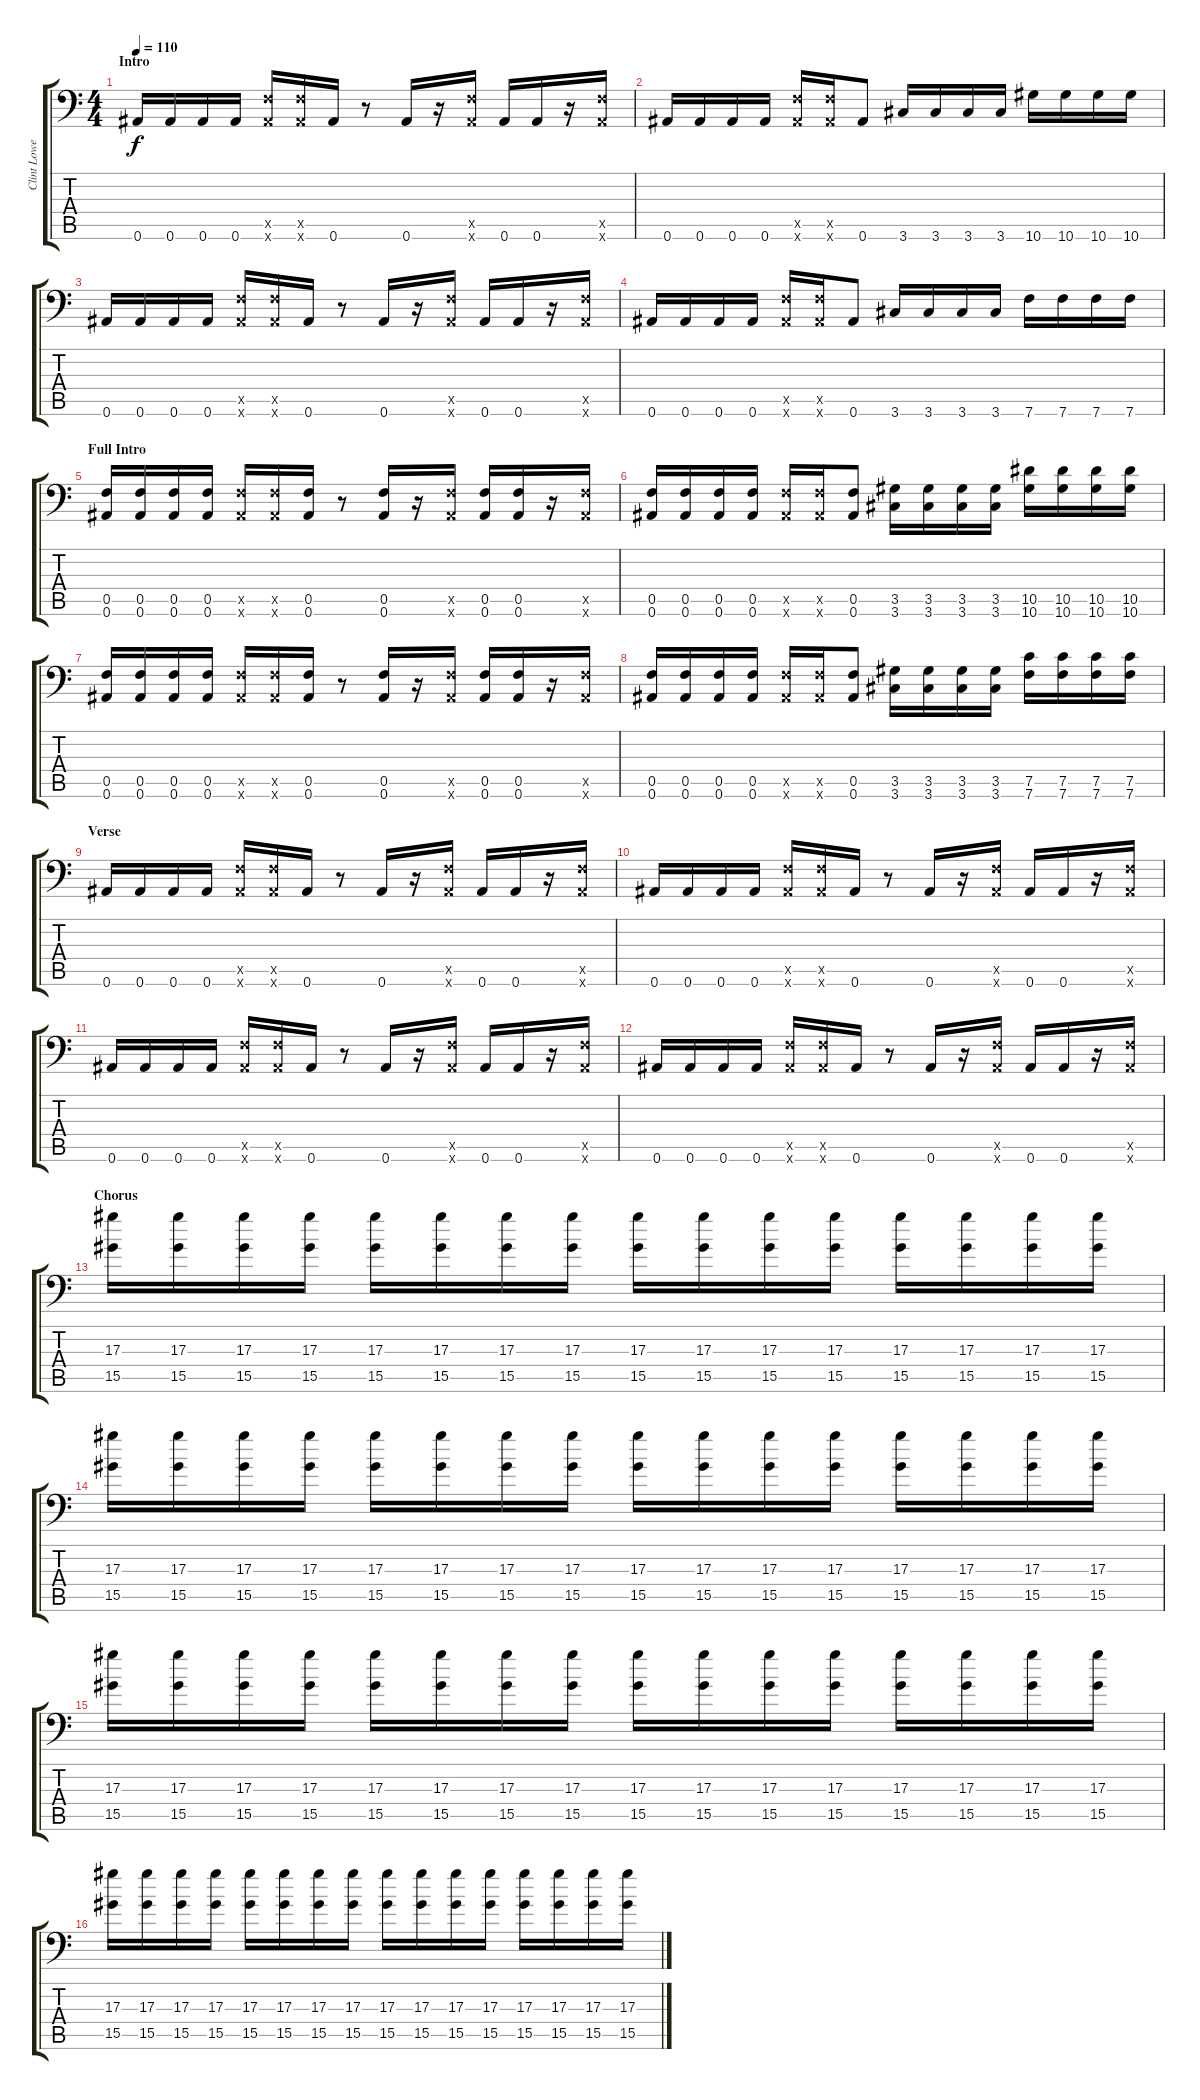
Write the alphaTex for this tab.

\track ("Clint Lowery" "Clint Lowe") {instrument overdrivenguitar}
\staff {score tabs}
\tuning (C4 G3 Eb3 Bb2 F2 Bb1) {hide}
\ts (4 4)
\section ("" "Intro")
\tempo 110
\clef f4
\ks c
0.6.16{dy f balance 8 instrument overdrivenguitar} 0.6.16 0.6.16 0.6.16 (0.5{x} 0.6{x}).16 (0.5{x} 0.6{x}).16 0.6.16 r.8 0.6.16 r.16 (0.5{x} 0.6{x}).16 0.6.16 0.6.16 r.16 (0.5{x} 0.6{x}).16 |
0.6.16 0.6.16 0.6.16 0.6.16 (0.5{x} 0.6{x}).16 (0.5{x} 0.6{x}).16 0.6.8 3.6.16 3.6.16 3.6.16 3.6.16 10.6.16 10.6.16 10.6.16 10.6.16 |
0.6.16 0.6.16 0.6.16 0.6.16 (0.5{x} 0.6{x}).16 (0.5{x} 0.6{x}).16 0.6.16 r.8 0.6.16 r.16 (0.5{x} 0.6{x}).16 0.6.16 0.6.16 r.16 (0.5{x} 0.6{x}).16 |
0.6.16 0.6.16 0.6.16 0.6.16 (0.5{x} 0.6{x}).16 (0.5{x} 0.6{x}).16 0.6.8 3.6.16 3.6.16 3.6.16 3.6.16 7.6.16 7.6.16 7.6.16 7.6.16 |
\section ("" "Full Intro")
(0.5 0.6).16{balance 0} (0.5 0.6).16 (0.5 0.6).16 (0.5 0.6).16 (0.5{x} 0.6{x}).16 (0.5{x} 0.6{x}).16 (0.5 0.6).16 r.8 (0.5 0.6).16 r.16 (0.5{x} 0.6{x}).16 (0.5 0.6).16 (0.5 0.6).16 r.16 (0.5{x} 0.6{x}).16 |
(0.5 0.6).16 (0.5 0.6).16 (0.5 0.6).16 (0.5 0.6).16 (0.5{x} 0.6{x}).16 (0.5{x} 0.6{x}).16 (0.5 0.6).8 (3.5 3.6).16 (3.5 3.6).16 (3.5 3.6).16 (3.5 3.6).16 (10.5 10.6).16 (10.5 10.6).16 (10.5 10.6).16 (10.5 10.6).16 |
(0.5 0.6).16 (0.5 0.6).16 (0.5 0.6).16 (0.5 0.6).16 (0.5{x} 0.6{x}).16 (0.5{x} 0.6{x}).16 (0.5 0.6).16 r.8 (0.5 0.6).16 r.16 (0.5{x} 0.6{x}).16 (0.5 0.6).16 (0.5 0.6).16 r.16 (0.5{x} 0.6{x}).16 |
(0.5 0.6).16 (0.5 0.6).16 (0.5 0.6).16 (0.5 0.6).16 (0.5{x} 0.6{x}).16 (0.5{x} 0.6{x}).16 (0.5 0.6).8 (3.5 3.6).16 (3.5 3.6).16 (3.5 3.6).16 (3.5 3.6).16 (7.5 7.6).16 (7.5 7.6).16 (7.5 7.6).16 (7.5 7.6).16 |
\section ("" "Verse")
0.6.16 0.6.16 0.6.16 0.6.16 (0.5{x} 0.6{x}).16 (0.5{x} 0.6{x}).16 0.6.16 r.8 0.6.16 r.16 (0.5{x} 0.6{x}).16 0.6.16 0.6.16 r.16 (0.5{x} 0.6{x}).16 |
0.6.16 0.6.16 0.6.16 0.6.16 (0.5{x} 0.6{x}).16 (0.5{x} 0.6{x}).16 0.6.16 r.8 0.6.16 r.16 (0.5{x} 0.6{x}).16 0.6.16 0.6.16 r.16 (0.5{x} 0.6{x}).16 |
0.6.16 0.6.16 0.6.16 0.6.16 (0.5{x} 0.6{x}).16 (0.5{x} 0.6{x}).16 0.6.16 r.8 0.6.16 r.16 (0.5{x} 0.6{x}).16 0.6.16 0.6.16 r.16 (0.5{x} 0.6{x}).16 |
0.6.16 0.6.16 0.6.16 0.6.16 (0.5{x} 0.6{x}).16 (0.5{x} 0.6{x}).16 0.6.16 r.8 0.6.16 r.16 (0.5{x} 0.6{x}).16 0.6.16 0.6.16 r.16 (0.5{x} 0.6{x}).16 |
\section ("" "Chorus")
(17.3 15.5).16{volume 6 balance 8} (17.3 15.5).16 (17.3 15.5).16 (17.3 15.5).16 (17.3 15.5).16 (17.3 15.5).16 (17.3 15.5).16 (17.3 15.5).16 (17.3 15.5).16 (17.3 15.5).16 (17.3 15.5).16 (17.3 15.5).16 (17.3 15.5).16 (17.3 15.5).16 (17.3 15.5).16 (17.3 15.5).16 |
(17.3 15.5).16 (17.3 15.5).16 (17.3 15.5).16 (17.3 15.5).16 (17.3 15.5).16 (17.3 15.5).16 (17.3 15.5).16 (17.3 15.5).16 (17.3 15.5).16 (17.3 15.5).16 (17.3 15.5).16 (17.3 15.5).16 (17.3 15.5).16 (17.3 15.5).16 (17.3 15.5).16 (17.3 15.5).16 |
(17.3 15.5).16 (17.3 15.5).16 (17.3 15.5).16 (17.3 15.5).16 (17.3 15.5).16 (17.3 15.5).16 (17.3 15.5).16 (17.3 15.5).16 (17.3 15.5).16 (17.3 15.5).16 (17.3 15.5).16 (17.3 15.5).16 (17.3 15.5).16 (17.3 15.5).16 (17.3 15.5).16 (17.3 15.5).16 |
(17.3 15.5).16 (17.3 15.5).16 (17.3 15.5).16 (17.3 15.5).16 (17.3 15.5).16 (17.3 15.5).16 (17.3 15.5).16 (17.3 15.5).16 (17.3 15.5).16 (17.3 15.5).16 (17.3 15.5).16 (17.3 15.5).16 (17.3 15.5).16 (17.3 15.5).16 (17.3 15.5).16 (17.3 15.5).16
